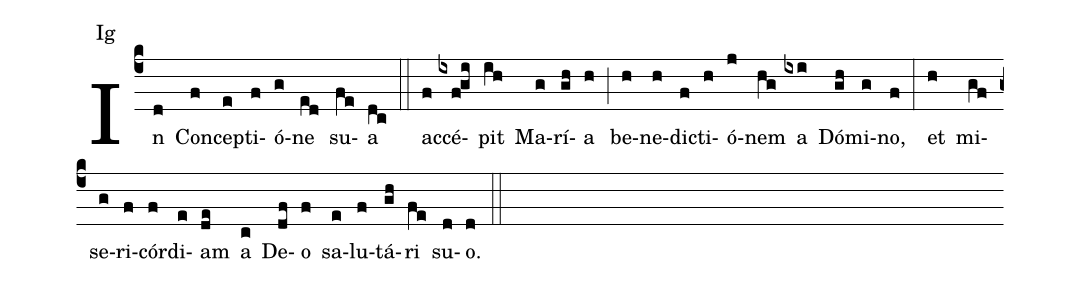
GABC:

annotation: Ig;
%%
(c4)In(d) Con(f)cep(e)ti(f)ó(g)ne(ed) su(fe)a(dc) (::) ac(f)cé(ixfgi)pit(ih) Ma(g)rí(gh)a(h) (;) be(h)ne(h)di(f)cti(h)ó(j)nem(hg) a(ixi) Dó(gh)mi(g)no,(f) (:) et(h) mi(gf)se(g)ri(f)cór(f)di(e)am(de) a(c) De(df)o(f) sa(e)lu(f)tá(gh)ri(fe) su(d)o.(d) (::)
